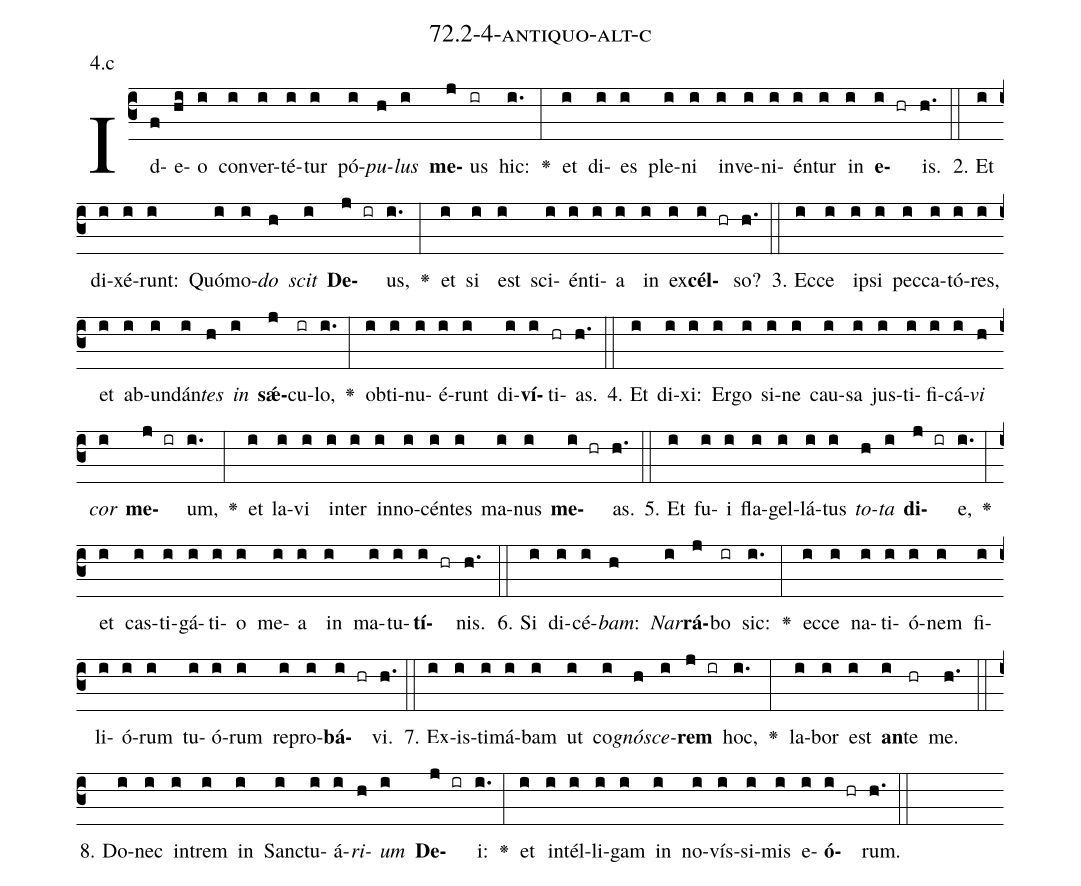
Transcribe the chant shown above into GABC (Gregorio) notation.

name: 72.2-4-antiquo-alt-c;
annotation: 4.c;
%%
(c3)Id(f)e(hi)o(i) con(i)ver(i)té(i)tur(i) pó(i)<i>pu</i>(h)<i>lus</i>(i) <b>me</b>(j)us(ir) hic:(i.) <v>\greheightstar</v>(:) et(i) di(i)es(i) ple(i)ni(i) in(i)ve(i)ni(i)én(i)tur(i) in(i) <b>e</b>(i hr)is.(h.) (::)
2. Et(i) di(i)xé(i)runt:(i) Quó(i)mo(i)<i>do</i>(h) <i>scit</i>(i) <b>De</b>(j ir)us,(i.) <v>\greheightstar</v>(:) et(i) si(i) est(i) sci(i)én(i)ti(i)a(i) in(i) ex(i)<b>cél</b>(i hr)so?(h.) (::)
3. Ec(i)ce(i) ip(i)si(i) pec(i)ca(i)tó(i)res,(i) et(i) ab(i)un(i)dán(i)<i>tes</i>(h) <i>in</i>(i) <b>sǽ</b>(j)cu(ir)lo,(i.) <v>\greheightstar</v>(:) ob(i)ti(i)nu(i)é(i)runt(i) di(i)<b>ví</b>(i)ti(hr)as.(h.) (::)
4. Et(i) di(i)xi:(i) Er(i)go(i) si(i)ne(i) cau(i)sa(i) jus(i)ti(i)fi(i)cá(i)<i>vi</i>(h) <i>cor</i>(i) <b>me</b>(j ir)um,(i.) <v>\greheightstar</v>(:) et(i) la(i)vi(i) in(i)ter(i) in(i)no(i)cén(i)tes(i) ma(i)nus(i) <b>me</b>(i hr)as.(h.) (::)
5. Et(i) fu(i)i(i) fla(i)gel(i)lá(i)tus(i) <i>to</i>(h)<i>ta</i>(i) <b>di</b>(j ir)e,(i.) <v>\greheightstar</v>(:) et(i) cas(i)ti(i)gá(i)ti(i)o(i) me(i)a(i) in(i) ma(i)tu(i)<b>tí</b>(i hr)nis.(h.) (::)
6. Si(i) di(i)cé(i)<i>bam</i>:(h) <i>Nar</i>(i)<b>rá</b>(j)bo(ir) sic:(i.) <v>\greheightstar</v>(:) ec(i)ce(i) na(i)ti(i)ó(i)nem(i) fi(i)li(i)ó(i)rum(i) tu(i)ó(i)rum(i) re(i)pro(i)<b>bá</b>(i hr)vi.(h.) (::)
7. Ex(i)is(i)ti(i)má(i)bam(i) ut(i) co(i)<i>gnó</i>(h)<i>sce</i>(i)<b>rem</b>(j ir) hoc,(i.) <v>\greheightstar</v>(:) la(i)bor(i) est(i) <b>an</b>(i)te(hr) me.(h.) (::)
8. Do(i)nec(i) in(i)trem(i) in(i) Sanc(i)tu(i)á(i)<i>ri</i>(h)<i>um</i>(i) <b>De</b>(j ir)i:(i.) <v>\greheightstar</v>(:) et(i) in(i)tél(i)li(i)gam(i) in(i) no(i)vís(i)si(i)mis(i) e(i)<b>ó</b>(i hr)rum.(h.) (::)
